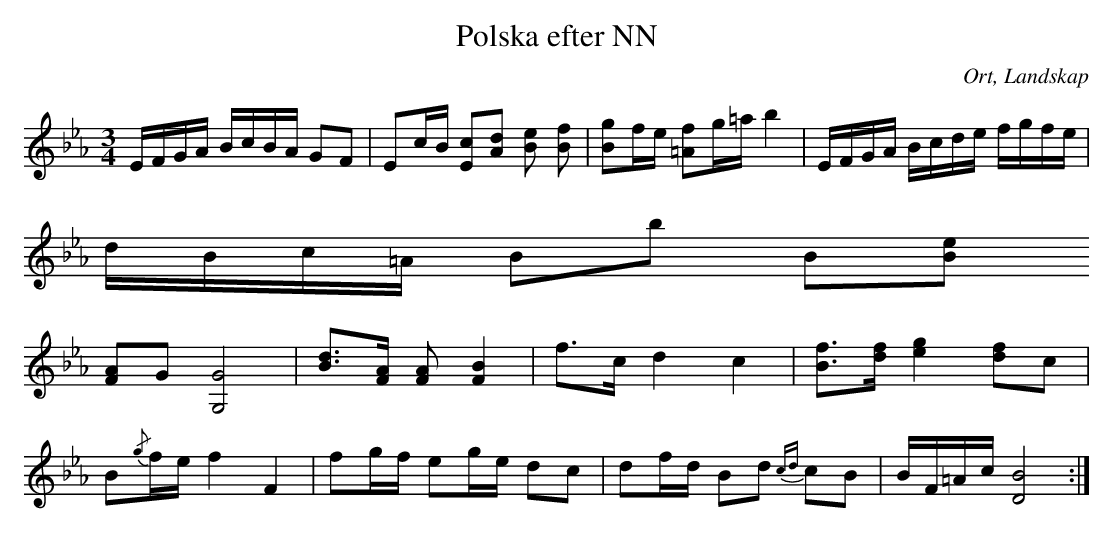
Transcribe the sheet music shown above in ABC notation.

X:1
T:Polska efter NN
O:Ort, Landskap
M:3/4
L:1/8
K:Eb
E/F/G/A/ B/c/B/A/ GF|Ec/B/ [Ec][Ad] [Be] [Bf]|[Bg]f/e/ [=Af]g/=a/ b2|E/F/G/A/ B/c/d/e/ f/g/f/e/|
d/B/c/=A/ Bb B[Be]
[FA]G [G,4G4]|[Bd]>[FA] [FA2] [F2B2]|f>c d2 c2|[Bf]>[df] [e2g2] [df]c|
B{/g}f/e/ f2 F2|fg/f/ eg/e/ dc|df/d/ Bd {cd}cB|B/F/=A/c/ [D4B4]:|
